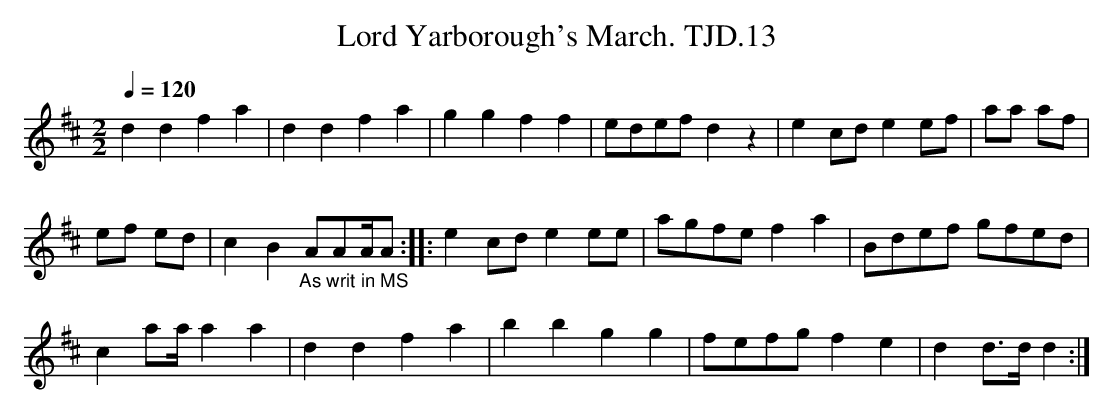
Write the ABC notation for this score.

X:1
T:Lord Yarborough's March. TJD.13
M:2/2
L:1/4
Q:1/4=120
K:D
ddfa|ddfa|ggff|e/d/e/f/dz|ec/d/e e/f/|a/a/ a/f/|
e/f/ e/d/|cB"_As writ in MS" A/A/A//A/::ec/d/ee/e/|a/g/f/e/fa|B/d/e/f/ g/f/e/d/|
ca/a//aa|ddfa|bbgg|f/e/f/g/fe|dd/>d/d:|
